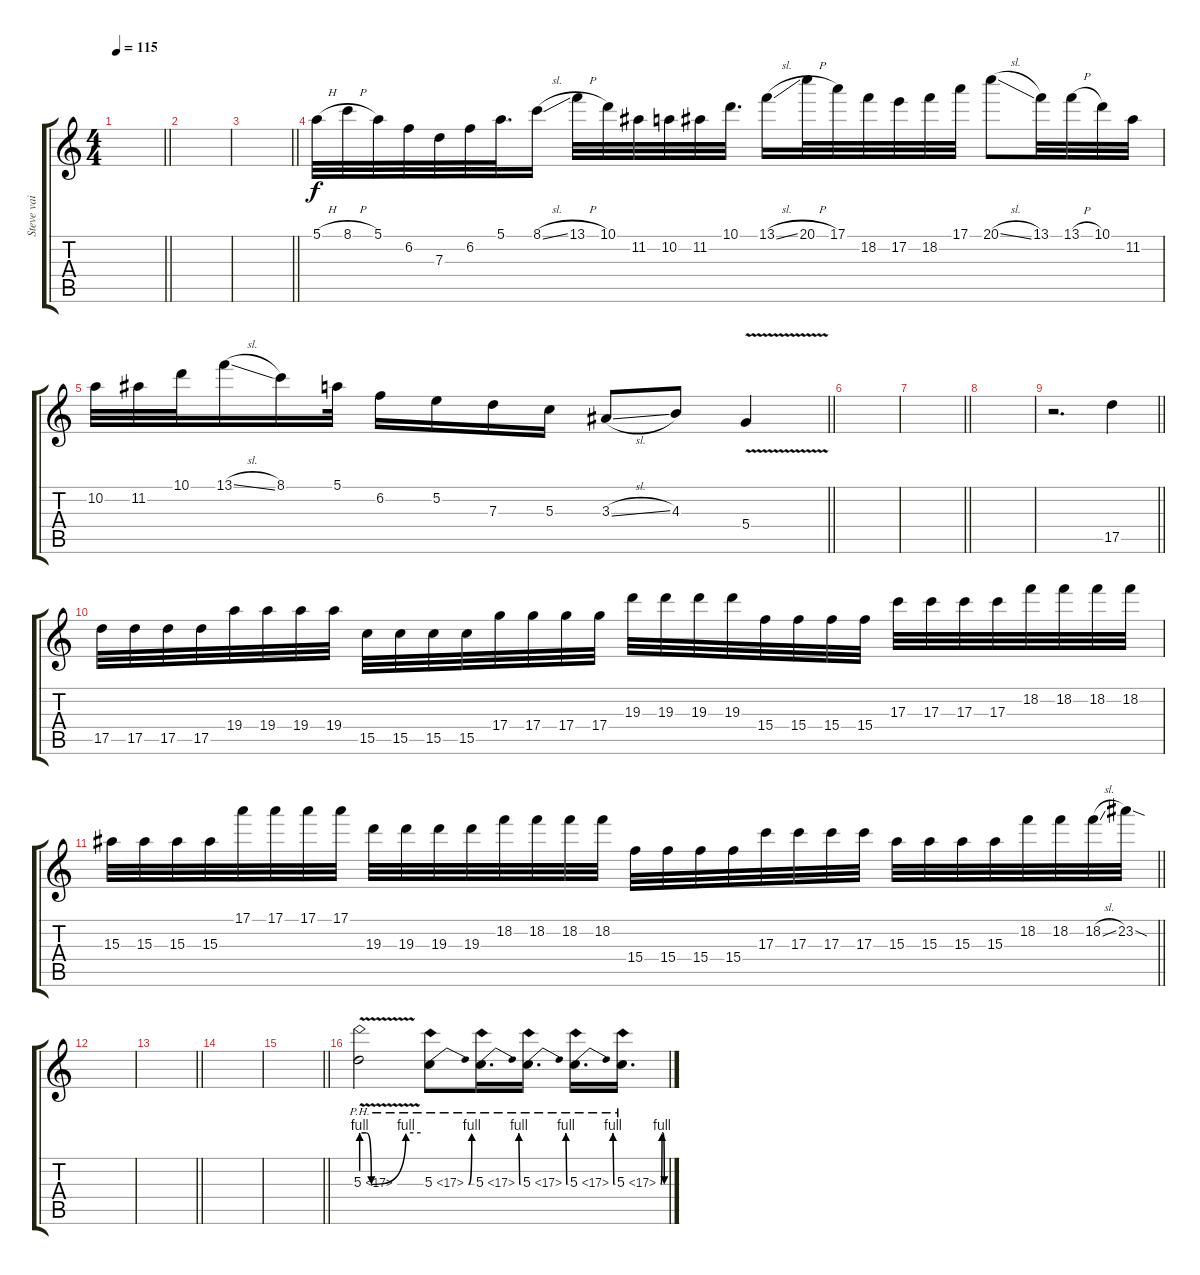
\track ("Steve vai" "Steve vai") {instrument distortionguitar}
\staff {score tabs}
\tuning (E4 B3 G3 D3 A2 E2) {hide}
\ts (4 4)
\tempo 115
\clef g2
\barLineRight lightlight
\ks c
|
|
\barLineRight lightlight
|
5.1{h}.32 8.1{h}.32 5.1.32 6.2.32 7.3.32 6.2.32 5.1.32{d} 8.1{sl}.16 13.1{h}.32 10.1.32 11.2.32 10.2.32 11.2.32 10.1.32{d} 13.1{sl}.16 20.1{h}.32 17.1.32 18.2.32 17.2.32 18.2.32 17.1.32 20.1{sl}.8 13.1.32 13.1{h}.32 10.1.32 11.2.32 |
\barLineRight lightlight
10.2.32 11.2.32 10.1.32 13.1{sl}.16 8.1.16 5.1.32 6.2.16 5.2.16 7.3.16 5.3.16 3.3{sl}.8 4.3.8 5.4{v}.4 |
|
\barLineRight lightlight
|
|
\barLineRight lightlight
r.2{d} 17.5.4 |
17.5.32 17.5.32 17.5.32 17.5.32 19.4.32 19.4.32 19.4.32 19.4.32 15.5.32 15.5.32 15.5.32 15.5.32 17.4.32 17.4.32 17.4.32 17.4.32 19.3.32 19.3.32 19.3.32 19.3.32 15.4.32 15.4.32 15.4.32 15.4.32 17.3.32 17.3.32 17.3.32 17.3.32 18.2.32 18.2.32 18.2.32 18.2.32 |
\barLineRight lightlight
15.3.32 15.3.32 15.3.32 15.3.32 17.1.32 17.1.32 17.1.32 17.1.32 19.3.32 19.3.32 19.3.32 19.3.32 18.2.32 18.2.32 18.2.32 18.2.32 15.4.32 15.4.32 15.4.32 15.4.32 17.3.32 17.3.32 17.3.32 17.3.32 15.3.32 15.3.32 15.3.32 15.3.32 18.2.32 18.2.32 18.2{sl}.32 23.2{sod}.32 |
|
\barLineRight lightlight
|
|
\barLineRight lightlight
|
5.3{be (custom 0 4 5 4 10 0 45 4 60 4) ph 12 v}.2 5.3{be (bend 0 0 60 4) ph 12}.8 5.3{be (bend 0 0 60 4) ph 12}.16{d} 5.3{be (bend 0 0 60 4) ph 12}.16{d} 5.3{be (bend 0 0 60 4) ph 12}.16{d} 5.3{be (custom 0 0 15 4 30 4 45 0 60 0) ph 12}.16{d}
